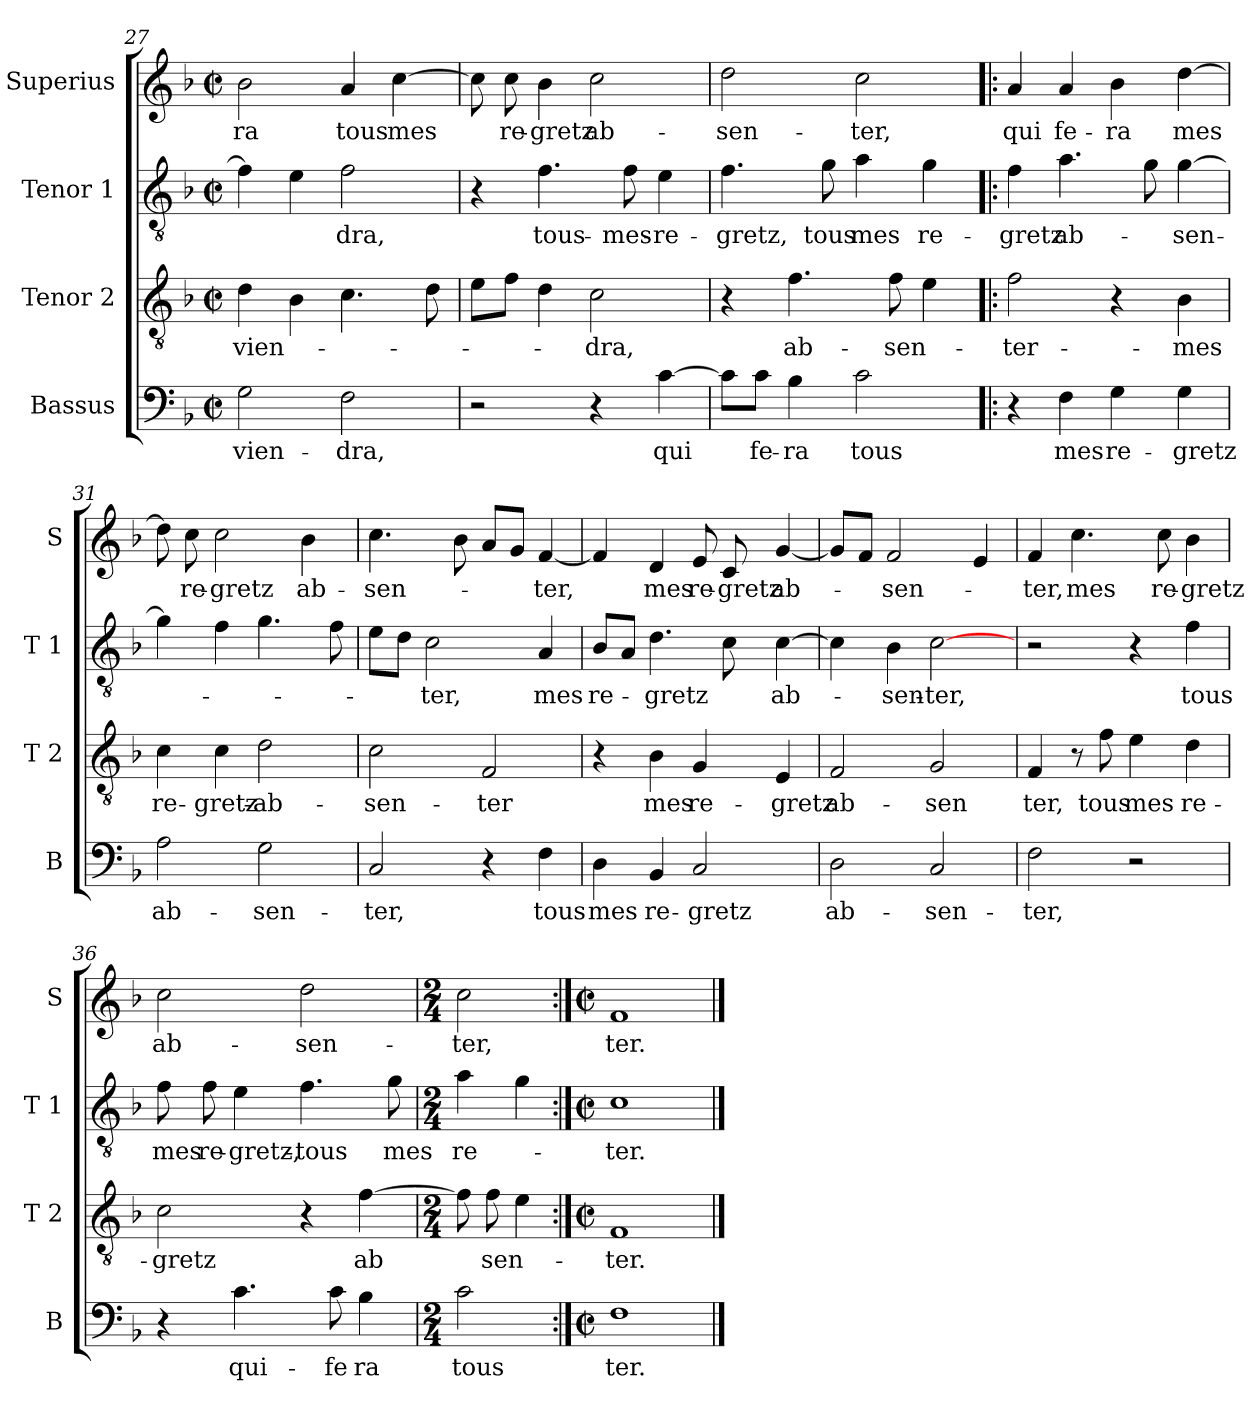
**kern	**text	**kern	**text	**kern	**text	**kern	**text
*part4	*part4	*part3	*part3	*part2	*part2	*part1	*part1
*staff4	*staff4	*staff3	*staff3	*staff2	*staff2	*staff1	*staff1
*I"Bassus	*	*I"Tenor 2	*	*I"Tenor 1	*	*I"Superius	*
*I'B	*	*I'T 2	*	*I'T 1	*	*I'S	*
*clefF4	*	*clefGv2	*	*clefGv2	*	*clefG2	*
*k[b-]	*	*k[b-]	*	*k[b-]	*	*k[b-]	*
*F:	*	*F:	*	*F:	*	*F:	*
*M2/2	*	*M2/2	*	*M2/2	*	*M2/2	*
*met(c|)	*	*met(c|)	*	*met(c|)	*	*met(c|)	*
=27	=27	=27	=27	=27	=27	=27	=27
2G\	-vien-	4d\	-vien-	4f\]	.	2b-\	-ra
.	.	4B-\	.	4e\	.	.	.
2F\	-dra,	4.c\	.	2f\	-dra,	4a/	tous
.	.	.	.	.	.	[4cc\	mes
.	.	8d\	.	.	.	.	.
=28	=28	=28	=28	=28	=28	=28	=28
2r	.	8e\L	.	4r	.	8cc\]	.
.	.	8f\J	.	.	.	8cc\	re-
.	.	4d\	.	4.f\	tous-	4b-\	-gretz
4r	.	2c\	-dra,	.	.	2cc\	ab-
.	.	.	.	8f\	-mes-	.	.
[4c\	qui	.	.	4e\	-re-	.	.
=29	=29	=29	=29	=29	=29	=29	=29
8c\L]	.	4r	.	4.f\	-gretz,	2dd\	-sen-
8c\J	fe-	.	.	.	.	.	.
4B-\	-ra	4.f\	ab-	.	.	.	.
.	.	.	.	8g\	tous	.	.
2c\	tous	.	.	4a\	mes	2cc\	-ter,
.	.	8f\	-sen-	.	.	.	.
.	.	4e\	.	4g\	re-	.	.
!!LO:PB:g=z
=30!|:	=30!|:	=30!|:	=30!|:	=30!|:	=30!|:	=30!|:	=30!|:
4r	.	2f\	-ter-	4f\	-gretz	4a/	qui
4F\	mes	.	.	4.a\	ab-	4a/	fe-
4G\	re-	4r	.	.	.	4b-\	-ra
.	.	.	.	8g\	.	.	.
4G\	-gretz	4B-\	-mes	[4g\	-sen-	[4dd\	mes
=31	=31	=31	=31	=31	=31	=31	=31
2A\	ab-	4c\	re-	4g\]	.	8dd\]	.
.	.	.	.	.	.	8cc\	re-
.	.	4c\	-gretz-	4f\	.	2cc\	-gretz
2G\	-sen-	2d\	-ab-	4.g\	.	.	.
.	.	.	.	.	.	4b-\	ab-
.	.	.	.	8f\	.	.	.
=32	=32	=32	=32	=32	=32	=32	=32
2C/	-ter,	2c\	-sen-	8e\L	.	4.cc\	-sen-
.	.	.	.	8d\J	.	.	.
.	.	.	.	2c\	-ter,	.	.
.	.	.	.	.	.	8b-\	.
4r	.	2F/	-ter	.	.	8a/L	.
.	.	.	.	.	.	8g/J	.
4F\	tous	.	.	4A/	mes	[4f/	-ter,
=33	=33	=33	=33	=33	=33	=33	=33
4D\	mes	4r	.	8B-/L	re-	4f/]	.
.	.	.	.	8A/J	.	.	.
4BB-/	re-	4B-\	mes	4.d\	-gretz	4d/	mes
2C/	-gretz	4G/	re-	.	.	8e/	re-
.	.	.	.	8c\	.	8c/	-gretz
.	.	4E/	-gretz	[4c\	ab-	[4g/	ab-
!!LO:LB:g=z
=34	=34	=34	=34	=34	=34	=34	=34
2D\	ab-	2F/	ab-	4c\]	.	8g/L]	.
.	.	.	.	.	.	8f/J	.
.	.	.	.	4B-\	-sen-	2f/	-sen-
2C/	-sen-	2G/	-sen	[2c\	-ter,	.	.
.	.	.	.	.	.	4e/	.
=35	=35	=35	=35	=35	=35	=35	=35
2F\	-ter,	4F/	ter,	2r	.	4f/	-ter,
.	.	8r	.	.	.	4.cc\	mes
.	.	8f\	tous	.	.	.	.
2r	.	4e\	mes	4r	.	.	.
.	.	.	.	.	.	8cc\	re-
.	.	4d\	re-	4f\	tous	4b-\	-gretz
=36	=36	=36	=36	=36	=36	=36	=36
4r	.	2c\	-gretz	8f\	mes	2cc\	ab-
.	.	.	.	8f\	re-	.	.
4.c\	qui-	.	.	4e\	-gretz,-	.	.
.	.	4r	.	4.f\	-tous	2dd\	-sen-
8c\	-fe	.	.	.	.	.	.
4B-\	ra	[4f\	ab	.	.	.	.
.	.	.	.	8g\	mes	.	.
=37	=37	=37	=37	=37	=37	=37	=37
*M2/4	*	*M2/4	*	*M2/4	*	*M2/4	*
2c\	tous	8f\]	.	4a\	re-	2cc\	-ter,
.	.	8f\	sen-	.	.	.	.
.	.	4e\	.	4g\	.	.	.
=38:|!	=38:|!	=38:|!	=38:|!	=38:|!	=38:|!	=38:|!	=38:|!
*M2/2	*	*M2/2	*	*M2/2	*	*M2/2	*
*met(c|)	*	*met(c|)	*	*met(c|)	*	*met(c|)	*
1F	ter.	1F	-ter.	1c	-ter.	1f	ter.
==	==	==	==	==	==	==	==
*-	*-	*-	*-	*-	*-	*-	*-
